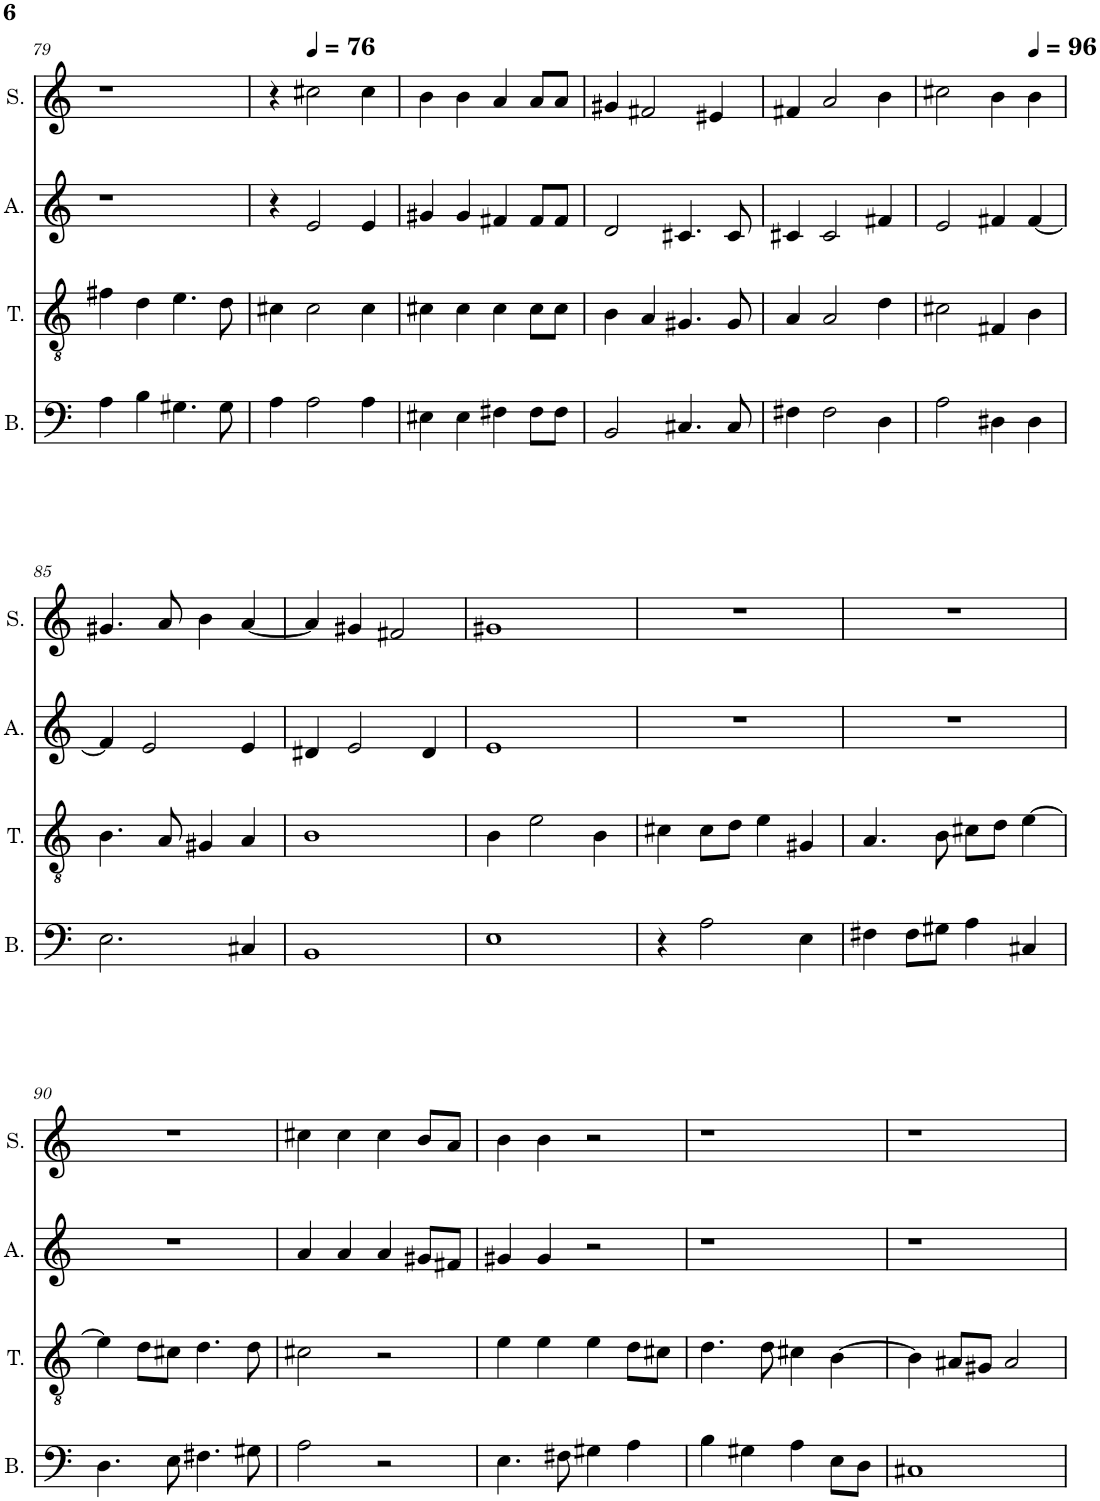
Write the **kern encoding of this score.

**kern	**kern	**kern	**kern
*part4	*part3	*part2	*part1
*staff4	*staff3	*staff2	*staff1
*I"Basse	*I"Tenor	*I"Alto	*I"Soprano
*I'B.	*I'T.	*I'A.	*I'S.
!!LO:PB:g=z
*clefF4	*clefGv2	*clefG2	*clefG2
*k[]	*k[]	*k[]	*k[]
*M4/4	*M4/4	*M4/4	*M4/4
*met(c)	*met(c)	*met(c)	*met(c)
=79	=79	=79	=79
4A\	4f#X\	1r	1r
4B\	4d\	.	.
4.G#X\	4.e\	.	.
8G#\	8d\	.	.
=80	=80	=80	=80
4A\	4c#X\	4r	4r
*	*	*	*MM76
2A\	2c#\	2e/	2cc#X\
4A\	4c#\	4e/	4cc#\
=81	=81	=81	=81
4E#X\	4c#X\	4g#X/	4b\
4E#\	4c#\	4g#/	4b\
4F#X\	4c#\	4f#X/	4a/
8F#\L	8c#\L	8f#/L	8a/L
8F#\J	8c#\J	8f#/J	8a/J
=82	=82	=82	=82
2BB/	4B\	2d/	4g#X/
.	4A/	.	2f#X/
4.C#X/	4.G#X/	4.c#X/	.
.	.	.	4e#X/
8C#/	8G#/	8c#/	.
=83	=83	=83	=83
4F#X\	4A/	4c#X/	4f#X/
2F#\	2A/	2c#/	2a/
4D\	4d\	4f#X/	4b\
=84	=84	=84	=84
2A\	2c#X\	2e/	2cc#X\
4D#X\	4F#X/	4f#X/	4b\
*	*	*	*MM96
4D#\	4B\	[4f#/	4b\
!!LO:LB:g=z
=85	=85	=85	=85
2.E\	4.B\	4f#/]	4.g#X/
.	.	2e/	.
.	8A/	.	8a/
.	4G#X/	.	4b\
4C#X/	4A/	4e/	[4a/
=86	=86	=86	=86
1BB	1B	4d#X/	4a/]
.	.	2e/	4g#X/
.	.	.	2f#X/
.	.	4d#/	.
=87	=87	=87	=87
1E	4B\	1e	1g#X
.	2e\	.	.
.	4B\	.	.
=88	=88	=88	=88
4r	4c#X\	1r	1r
2A\	8c#\L	.	.
.	8d\J	.	.
.	4e\	.	.
4E\	4G#X/	.	.
=89	=89	=89	=89
4F#X\	4.A/	1r	1r
8F#\L	.	.	.
8G#X\J	8B\	.	.
4A\	8c#X\L	.	.
.	8d\J	.	.
4C#X/	[4e\	.	.
!!LO:LB:g=z
=90	=90	=90	=90
4.D\	4e\]	1r	1r
.	8d\L	.	.
8E\	8c#X\J	.	.
4.F#X\	4.d\	.	.
8G#X\	8d\	.	.
=91	=91	=91	=91
2A\	2c#X\	4a/	4cc#X\
.	.	4a/	4cc#\
2r	2r	4a/	4cc#\
.	.	8g#X/L	8b/L
.	.	8f#X/J	8a/J
=92	=92	=92	=92
4.E\	4e\	4g#X/	4b\
.	4e\	4g#/	4b\
8F#X\	.	.	.
4G#X\	4e\	2r	2r
4A\	8d\L	.	.
.	8c#X\J	.	.
=93	=93	=93	=93
4B\	4.d\	1r	1r
4G#X\	.	.	.
.	8d\	.	.
4A\	4c#X\	.	.
8E\L	[4B\	.	.
8D\J	.	.	.
=94	=94	=94	=94
1C#X	4B\]	1r	1r
.	8A#X/L	.	.
.	8G#X/J	.	.
.	2A#/	.	.
=	=	=	=
*-	*-	*-	*-
